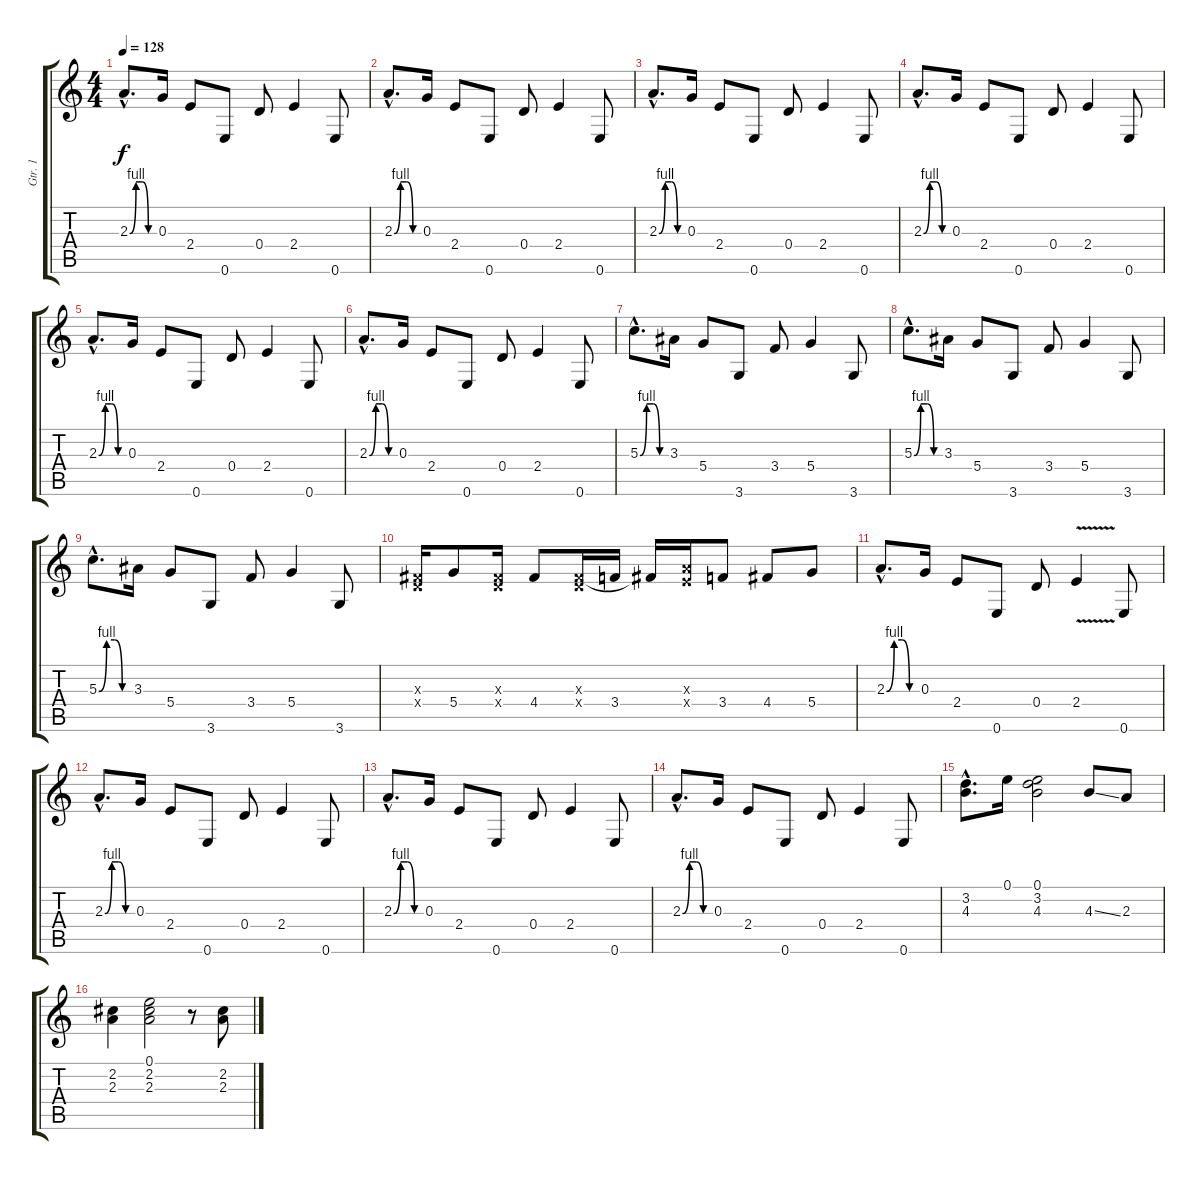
\track ("Gtr. 1" "Gtr. 1") {instrument overdrivenguitar}
\staff {score tabs}
\tuning (E4 B3 G3 D3 A2 E2) {hide}
\ts (4 4)
\tempo 128
\clef g2
\ks c
2.3{be (custom 0 0 15 4 30 4 45 0 60 0) hac}.8{d dy f} 0.3.16 2.4.8 0.6.8 0.4.8 2.4.4 0.6.8 |
2.3{be (custom 0 0 15 4 30 4 45 0 60 0) hac}.8{d} 0.3.16 2.4.8 0.6.8 0.4.8 2.4.4 0.6.8 |
2.3{be (custom 0 0 15 4 30 4 45 0 60 0) hac}.8{d} 0.3.16 2.4.8 0.6.8 0.4.8 2.4.4 0.6.8 |
2.3{be (custom 0 0 15 4 30 4 45 0 60 0) hac}.8{d} 0.3.16 2.4.8 0.6.8 0.4.8 2.4.4 0.6.8 |
2.3{be (custom 0 0 15 4 30 4 45 0 60 0) hac}.8{d} 0.3.16 2.4.8 0.6.8 0.4.8 2.4.4 0.6.8 |
2.3{be (custom 0 0 15 4 30 4 45 0 60 0) hac}.8{d} 0.3.16 2.4.8 0.6.8 0.4.8 2.4.4 0.6.8 |
5.3{be (custom 0 0 15 4 30 4 45 0 60 0) hac}.8{d} 3.3.16 5.4.8 3.6.8 3.4.8 5.4.4 3.6.8 |
5.3{be (custom 0 0 15 4 30 4 45 0 60 0) hac}.8{d} 3.3.16 5.4.8 3.6.8 3.4.8 5.4.4 3.6.8 |
5.3{be (custom 0 0 15 4 30 4 45 0 60 0) hac}.8{d} 3.3.16 5.4.8 3.6.8 3.4.8 5.4.4 3.6.8 |
(-1.3{x} 0.4{x}).16 5.4.8 (-1.3{x} 0.4{x}).16 4.4.8 (-1.3{x} 0.4{x}).16 3.4.16 -1.3{t}.16 (2.3{x} 2.4{x}).16 3.4.8 4.4.8 5.4.8 |
2.3{be (custom 0 0 15 4 30 4 45 0 60 0) hac}.8{d} 0.3.16 2.4.8 0.6.8 0.4.8 2.4{v}.4 0.6.8 |
2.3{be (custom 0 0 15 4 30 4 45 0 60 0) hac}.8{d} 0.3.16 2.4.8 0.6.8 0.4.8 2.4.4 0.6.8 |
2.3{be (custom 0 0 15 4 30 4 45 0 60 0) hac}.8{d} 0.3.16 2.4.8 0.6.8 0.4.8 2.4.4 0.6.8 |
2.3{be (custom 0 0 15 4 30 4 45 0 60 0) hac}.8{d} 0.3.16 2.4.8 0.6.8 0.4.8 2.4.4 0.6.8 |
(3.2{hac} 4.3{hac}).8{d} 0.1.16 (0.1 3.2 4.3).2 4.3{ss}.8 2.3.8 |
(2.2 2.3).4 (0.1 2.2 2.3).2 r.8 (2.2{ss} 2.3{ss}).8
